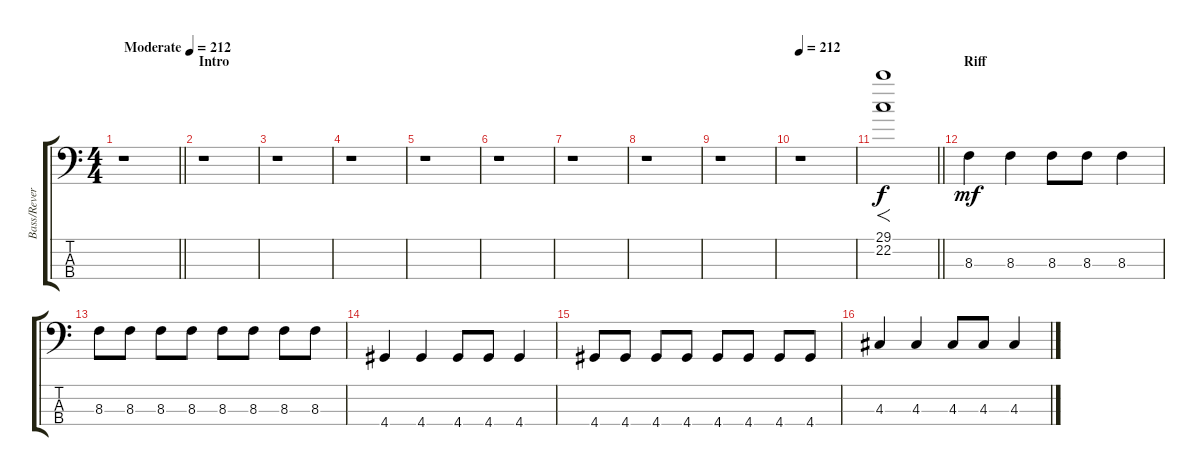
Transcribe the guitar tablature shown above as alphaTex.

\track ("Bass/Reversed Cymbal" "Bass/Rever") {instrument electricbassfinger}
\staff {score tabs}
\tuning (G2 D2 A1 E1) {hide}
\ts (4 4)
\tempo (212 "Moderate")
\tempo 188
\tempo (212 "Moderate")
\clef f4
\barLineRight lightlight
\ks c
r.1{dy f instrument electricbassfinger} |
\section ("" "Intro")
r.1 |
r.1 |
r.1 |
r.1 |
r.1 |
r.1 |
r.1 |
r.1 |
\tempo 212
r.1 |
\barLineRight lightlight
(29.1 22.2).1{f instrument reversecymbal} |
\section ("" "Riff")
8.3.4{dy mf instrument electricbassfinger} 8.3.4 8.3.8 8.3.8 8.3.4 |
8.3.8 8.3.8 8.3.8 8.3.8 8.3.8 8.3.8 8.3.8 8.3.8 |
4.4.4 4.4.4 4.4.8 4.4.8 4.4.4 |
4.4.8 4.4.8 4.4.8 4.4.8 4.4.8 4.4.8 4.4.8 4.4.8 |
4.3.4 4.3.4 4.3.8 4.3.8 4.3.4
